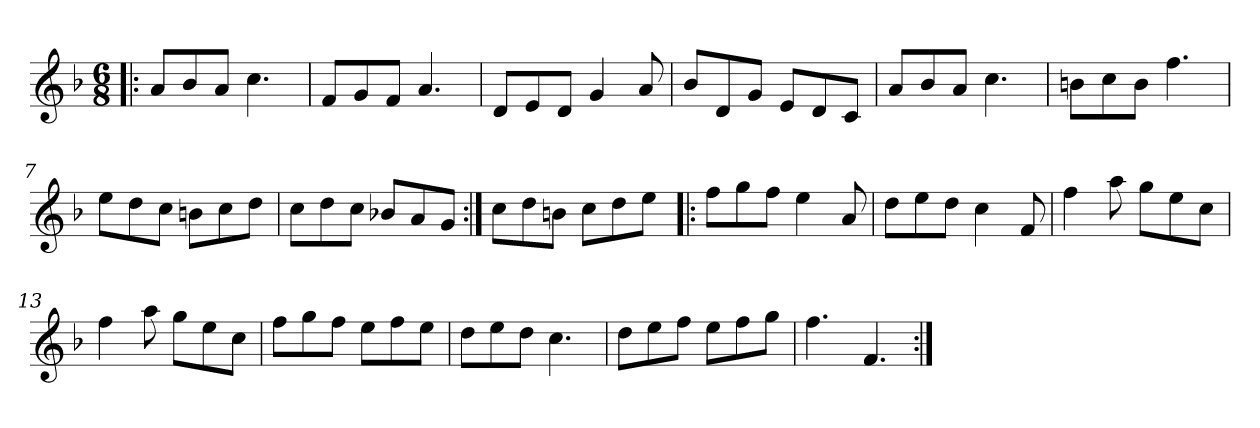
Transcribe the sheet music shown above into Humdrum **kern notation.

**kern
*part1
*staff1
*clefG2
*k[b-]
*F:
*M6/8
=1!|:
8a/L
8b-/
8a/J
4.cc\
=2
8f/L
8g/
8f/J
4.a/
=3
8d/L
8e/
8d/J
4g/
8a/
=4
8b-/L
8d/
8g/J
8e/L
8d/
8c/J
=5
8a/L
8b-/
8a/J
4.cc\
=6
8bn\L
8cc\
8b\J
4.ff\
=7
8ee\L
8dd\
8cc\J
8bn\L
8cc\
8dd\J
!!LO:LB:g=z
=8
8cc\L
8dd\
8cc\J
8b-X/L
8a/
8g/J
=9:|!
8cc\L
8dd\
8bn\J
8cc\L
8dd\
8ee\J
=10!|:
8ff\L
8gg\
8ff\J
4ee\
8a/
=11
8dd\L
8ee\
8dd\J
4cc\
8f/
=12
4ff\
8aa\
8gg\L
8ee\
8cc\J
=13
4ff\
8aa\
8gg\L
8ee\
8cc\J
=14
8ff\L
8gg\
8ff\J
8ee\L
8ff\
8ee\J
!!LO:LB:g=z
=15
8dd\L
8ee\
8dd\J
4.cc\
=16
8dd\L
8ee\
8ff\J
8ee\L
8ff\
8gg\J
=17
4.ff\
4.f/
=:|!
*-
